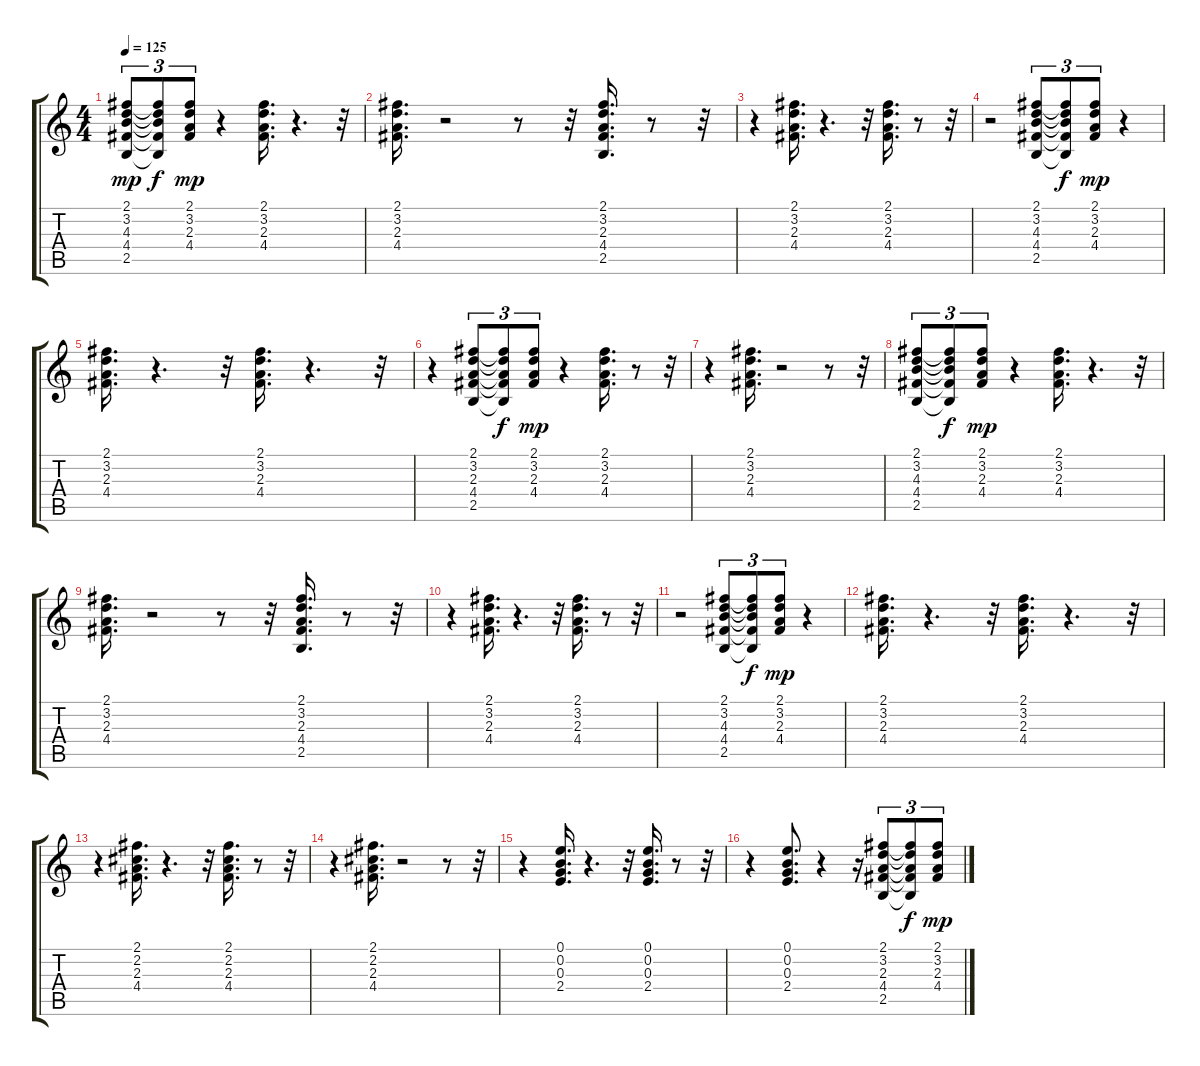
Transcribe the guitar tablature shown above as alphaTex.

\track "" {instrument acousticguitarnylon}
\staff {score tabs}
\tuning (E4 B3 G3 D3 A2 E2) {hide}
\ts (4 4)
\tempo 125
\clef g2
\ks c
(2.1 3.2 4.3 4.4 2.5).8{tu (3 2) dy mp} (2.1{t} 3.2{t} 4.3{t} 4.4{t} 2.5{t}).8{tu (3 2) dy f} (2.1 3.2 2.3 4.4).8{tu (3 2) dy mp} r.4 (2.1 3.2 2.3 4.4).16{d} r.4{d} r.32 |
(2.1 3.2 2.3 4.4).16{d} r.2 r.8 r.32 (2.1 3.2 2.3 4.4 2.5).16{d} r.8 r.32 |
r.4 (2.1 3.2 2.3 4.4).16{d} r.4{d} r.32 (2.1 3.2 2.3 4.4).16{d} r.8 r.32 |
r.2 (2.1 3.2 4.3 4.4 2.5).8{tu (3 2)} (2.1{t} 3.2{t} 4.3{t} 4.4{t} 2.5{t}).8{tu (3 2) dy f} (2.1 3.2 2.3 4.4).8{tu (3 2) dy mp} r.4 |
(2.1 3.2 2.3 4.4).16{d} r.4{d} r.32 (2.1 3.2 2.3 4.4).16{d} r.4{d} r.32 |
r.4 (2.1 3.2 2.3 4.4 2.5).8{tu (3 2)} (2.1{t} 3.2{t} 2.3{t} 4.4{t} 2.5{t}).8{tu (3 2) dy f} (2.1 3.2 2.3 4.4).8{tu (3 2) dy mp} r.4 (2.1 3.2 2.3 4.4).16{d} r.8 r.32 |
r.4 (2.1 3.2 2.3 4.4).16{d} r.2 r.8 r.32 |
(2.1 3.2 4.3 4.4 2.5).8{tu (3 2)} (2.1{t} 3.2{t} 4.3{t} 4.4{t} 2.5{t}).8{tu (3 2) dy f} (2.1 3.2 2.3 4.4).8{tu (3 2) dy mp} r.4 (2.1 3.2 2.3 4.4).16{d} r.4{d} r.32 |
(2.1 3.2 2.3 4.4).16{d} r.2 r.8 r.32 (2.1 3.2 2.3 4.4 2.5).16{d} r.8 r.32 |
r.4 (2.1 3.2 2.3 4.4).16{d} r.4{d} r.32 (2.1 3.2 2.3 4.4).16{d} r.8 r.32 |
r.2 (2.1 3.2 4.3 4.4 2.5).8{tu (3 2)} (2.1{t} 3.2{t} 4.3{t} 4.4{t} 2.5{t}).8{tu (3 2) dy f} (2.1 3.2 2.3 4.4).8{tu (3 2) dy mp} r.4 |
(2.1 3.2 2.3 4.4).16{d} r.4{d} r.32 (2.1 3.2 2.3 4.4).16{d} r.4{d} r.32 |
r.4 (2.1 2.2 2.3 4.4).16{d} r.4{d} r.32 (2.1 2.2 2.3 4.4).16{d} r.8 r.32 |
r.4 (2.1 2.2 2.3 4.4).16{d} r.2 r.8 r.32 |
r.4 (0.1 0.2 0.3 2.4).16{d} r.4{d} r.32 (0.1 0.2 0.3 2.4).16{d} r.8 r.32 |
r.4 (0.1 0.2 0.3 2.4).8{d} r.4 r.16 (2.1 3.2 2.3 4.4 2.5).8{tu (3 2)} (2.1{t} 3.2{t} 2.3{t} 4.4{t} 2.5{t}).8{tu (3 2) dy f} (2.1 3.2 2.3 4.4).8{tu (3 2) dy mp}
